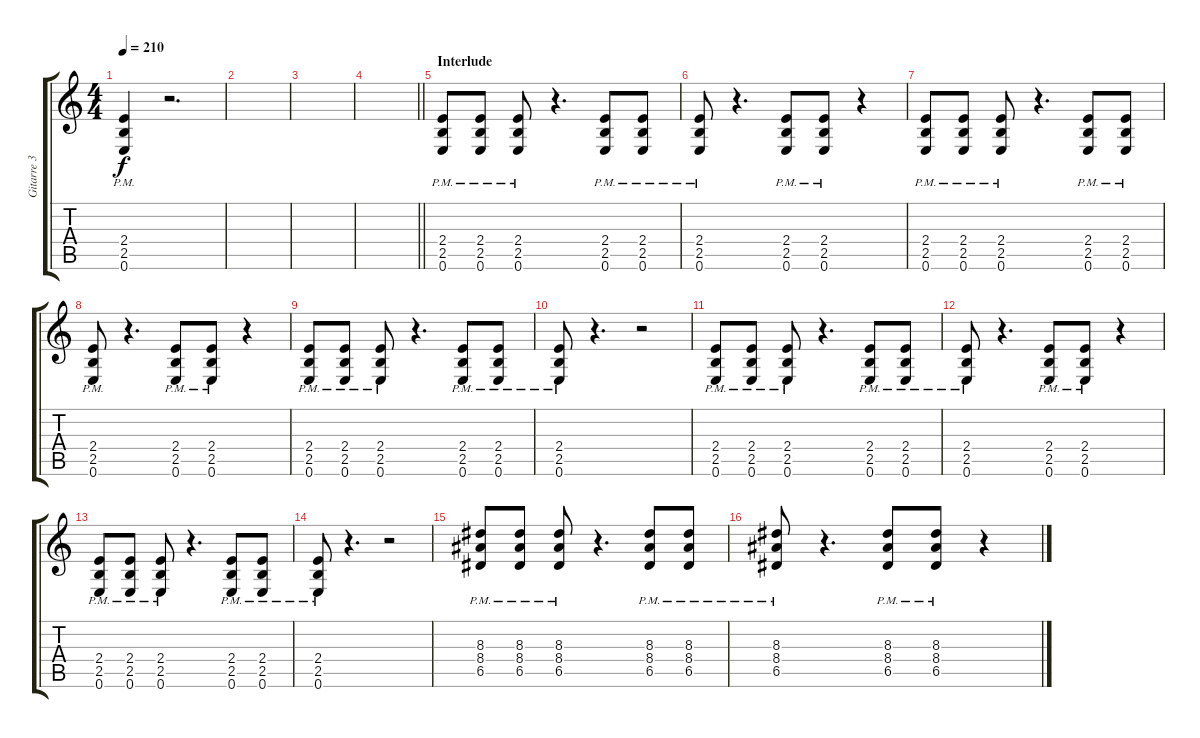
\track ("Gitarre 3" "Gitarre 3") {instrument distortionguitar}
\staff {score tabs}
\tuning (E4 B3 G3 D3 A2 E2) {hide}
\ts (4 4)
\tempo 210
\clef g2
\ks c
(2.4{pm} 2.5{pm} 0.6{pm}).4{dy f} r.2{d} |
|
|
\barLineRight lightlight
|
\section ("" "Interlude")
(2.4{pm} 2.5{pm} 0.6{pm}).8 (2.4{pm} 2.5{pm} 0.6{pm}).8 (2.4{pm} 2.5{pm} 0.6{pm}).8 r.4{d} (2.4{pm} 2.5{pm} 0.6{pm}).8 (2.4{pm} 2.5{pm} 0.6{pm}).8 |
(2.4{pm} 2.5{pm} 0.6{pm}).8 r.4{d} (2.4{pm} 2.5{pm} 0.6{pm}).8 (2.4{pm} 2.5{pm} 0.6{pm}).8 r.4 |
(2.4{pm} 2.5{pm} 0.6{pm}).8 (2.4{pm} 2.5{pm} 0.6{pm}).8 (2.4{pm} 2.5{pm} 0.6{pm}).8 r.4{d} (2.4{pm} 2.5{pm} 0.6{pm}).8 (2.4{pm} 2.5{pm} 0.6{pm}).8 |
(2.4{pm} 2.5{pm} 0.6{pm}).8 r.4{d} (2.4{pm} 2.5{pm} 0.6{pm}).8 (2.4{pm} 2.5{pm} 0.6{pm}).8 r.4 |
(2.4{pm} 2.5{pm} 0.6{pm}).8 (2.4{pm} 2.5{pm} 0.6{pm}).8 (2.4{pm} 2.5{pm} 0.6{pm}).8 r.4{d} (2.4{pm} 2.5{pm} 0.6{pm}).8 (2.4{pm} 2.5{pm} 0.6{pm}).8 |
(2.4{pm} 2.5{pm} 0.6{pm}).8 r.4{d} r.2 |
(2.4{pm} 2.5{pm} 0.6{pm}).8 (2.4{pm} 2.5{pm} 0.6{pm}).8 (2.4{pm} 2.5{pm} 0.6{pm}).8 r.4{d} (2.4{pm} 2.5{pm} 0.6{pm}).8 (2.4{pm} 2.5{pm} 0.6{pm}).8 |
(2.4{pm} 2.5{pm} 0.6{pm}).8 r.4{d} (2.4{pm} 2.5{pm} 0.6{pm}).8 (2.4{pm} 2.5{pm} 0.6{pm}).8 r.4 |
(2.4{pm} 2.5{pm} 0.6{pm}).8 (2.4{pm} 2.5{pm} 0.6{pm}).8 (2.4{pm} 2.5{pm} 0.6{pm}).8 r.4{d} (2.4{pm} 2.5{pm} 0.6{pm}).8 (2.4{pm} 2.5{pm} 0.6{pm}).8 |
(2.4{pm} 2.5{pm} 0.6{pm}).8 r.4{d} r.2 |
(8.3{pm} 8.4{pm} 6.5{pm}).8 (8.3{pm} 8.4{pm} 6.5{pm}).8 (8.3{pm} 8.4{pm} 6.5{pm}).8 r.4{d} (8.3{pm} 8.4{pm} 6.5{pm}).8 (8.3{pm} 8.4{pm} 6.5{pm}).8 |
(8.3{pm} 8.4{pm} 6.5{pm}).8 r.4{d} (8.3{pm} 8.4{pm} 6.5{pm}).8 (8.3{pm} 8.4{pm} 6.5{pm}).8 r.4
